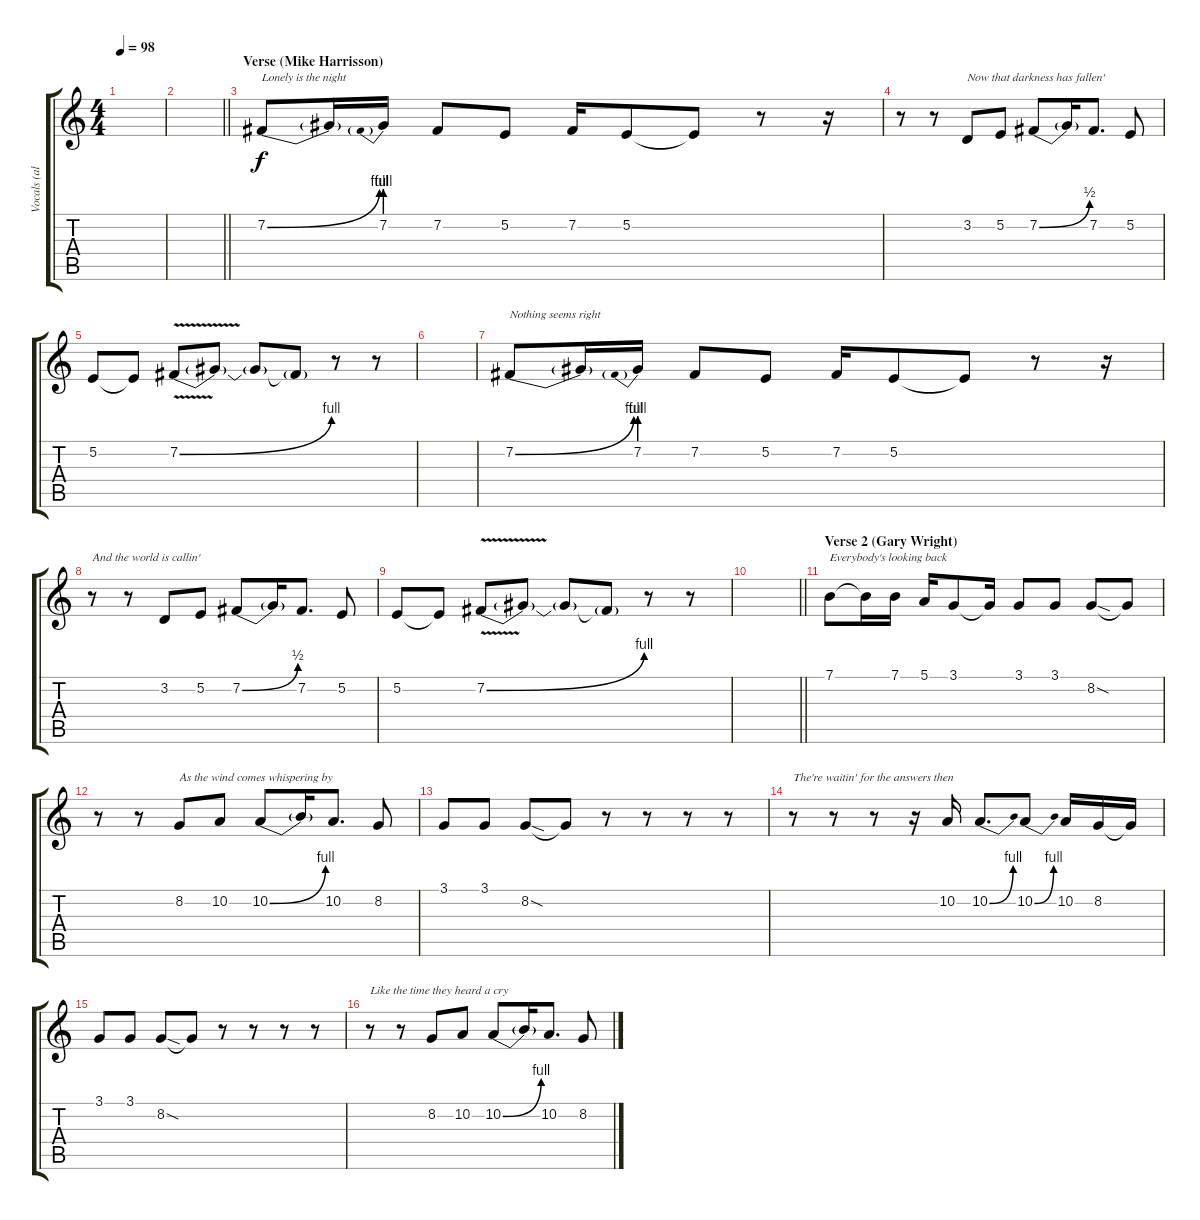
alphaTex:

\track ("Vocals (alternatively Mike Harrisson and" "Vocals (al") {instrument tenorsax}
\staff {score tabs}
\tuning (E4 B3 G3 D3 A2 E2) {hide}
\ts (4 4)
\tempo 98
\clef g2
\ks c
|
\barLineRight lightlight
|
\section ("" "Verse (Mike Harrisson)")
7.2{be (bend 0 0 60 4)}.8{txt "Lonely is the night"} 7.2{t}.16 7.2{be (prebend 0 4 60 4)}.16 7.2.8 5.2.8 7.2.16 5.2.8 5.2{t}.8 r.8 r.16 |
r.8 r.8 3.2.8{txt "Now that darkness has fallen'"} 5.2.8 7.2{be (bend 0 0 60 2)}.8 7.2{t}.16 7.2.8{d} 5.2.8 |
5.2.8 5.2{t}.8 7.2{be (bend 0 0 60 4) v}.8 7.2{t}.8 7.2{t}.8 7.2{t}.8 r.8 r.8 |
|
7.2{be (bend 0 0 60 4)}.8{txt "Nothing seems right"} 7.2{t}.16 7.2{be (prebend 0 4 60 4)}.16 7.2.8 5.2.8 7.2.16 5.2.8 5.2{t}.8 r.8 r.16 |
r.8{txt "And the world is callin'"} r.8 3.2.8 5.2.8 7.2{be (bend 0 0 60 2)}.8 7.2{t}.16 7.2.8{d} 5.2.8 |
5.2.8 5.2{t}.8 7.2{be (bend 0 0 60 4) v}.8 7.2{t}.8 7.2{t}.8 7.2{t}.8 r.8 r.8 |
\barLineRight lightlight
|
\section ("" "Verse 2 (Gary Wright)")
7.1.8{txt "Everybody's looking back"} 7.1{t}.16 7.1.16 5.1.16 3.1.8 3.1{t}.16 3.1.8 3.1.8 8.2{sod}.8 8.2{t}.8 |
r.8 r.8 8.2.8{txt "As the wind comes whispering by"} 10.2.8 10.2{be (bend 0 0 60 4)}.8 10.2{t}.16 10.2.8{d} 8.2.8 |
3.1.8 3.1.8 8.2{sod}.8 8.2{t}.8 r.8 r.8 r.8 r.8 |
r.8{txt "The're waitin' for the answers then"} r.8 r.8 r.16 10.2.16 10.2{be (bend 0 0 60 4)}.8{d} 10.2{be (bend 0 0 60 4)}.8 10.2.16 8.2.16 8.2{t}.16 |
3.1.8 3.1.8 8.2{sod}.8 8.2{t}.8 r.8 r.8 r.8 r.8 |
r.8{txt "Like the time they heard a cry"} r.8 8.2.8 10.2.8 10.2{be (bend 0 0 60 4)}.8 10.2{t}.16 10.2.8{d} 8.2.8
